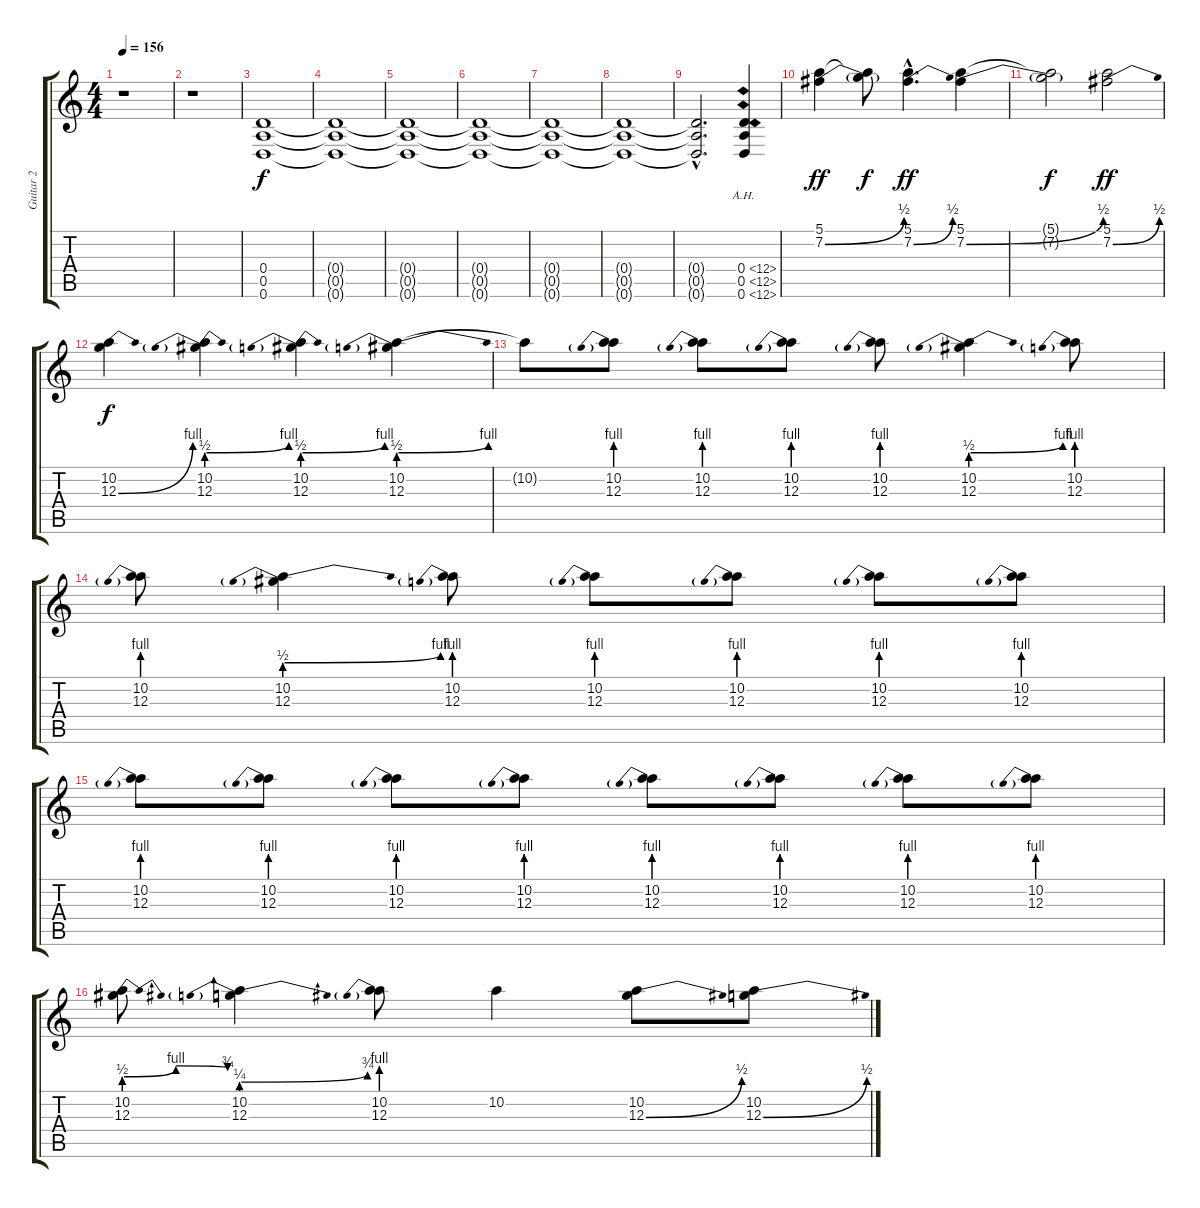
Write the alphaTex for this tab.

\track ("Guitar 2             " "Guitar 2  ") {instrument distortionguitar}
\staff {score tabs}
\tuning (E4 B3 G3 D3 A2 D2) {hide}
\ts (4 4)
\tempo 156
\clef g2
\ks c
r.1{dy f instrument distortionguitar} |
r.1{volume 0} |
(0.4 0.5 0.6).1{volume 6} |
(0.4{t} 0.5{t} 0.6{t}).1 |
(0.4{t} 0.5{t} 0.6{t}).1{volume 12} |
(0.4{t} 0.5{t} 0.6{t}).1 |
(0.4{t} 0.5{t} 0.6{t}).1{volume 16} |
(0.4{t} 0.5{t} 0.6{t}).1 |
(0.4{hac t} 0.5{hac t} 0.6{hac t}).2{d} (0.4{ah 12} 0.5{ah 12} 0.6{ah 12}).4 |
(5.1 7.2{be (bend 0 0 60 2)}).4{dy ff} (5.1{t} 7.2{t}).8{dy f} (5.1{hac} 7.2{be (bend 0 0 60 2) hac}).4{d dy ff} (5.1 7.2{be (bend 0 0 60 2)}).4 |
(5.1{t} 7.2{t}).2{dy f} (5.1 7.2{be (bend 0 0 60 2)}).2{dy ff} |
(10.2 12.3{be (bend 0 0 60 4)}).4{dy f} (10.2 12.3{be (prebendbend 0 2 60 4)}).4 (10.2 12.3{be (prebendbend 0 2 60 4)}).4 (10.2 12.3{be (prebendbend 0 2 60 4)}).4 |
10.2{t}.8 (10.2 12.3{be (prebend 0 4 60 4)}).8 (10.2 12.3{be (prebend 0 4 60 4)}).8 (10.2 12.3{be (prebend 0 4 60 4)}).8 (10.2 12.3{be (prebend 0 4 60 4)}).8 (10.2 12.3{be (prebendbend 0 2 60 4)}).4 (10.2 12.3{be (prebend 0 4 60 4)}).8 |
(10.2 12.3{be (prebend 0 4 60 4)}).8 (10.2 12.3{be (prebendbend 0 2 60 4)}).4 (10.2 12.3{be (prebend 0 4 60 4)}).8 (10.2 12.3{be (prebend 0 4 60 4)}).8 (10.2 12.3{be (prebend 0 4 60 4)}).8 (10.2 12.3{be (prebend 0 4 60 4)}).8 (10.2 12.3{be (prebend 0 4 60 4)}).8 |
(10.2 12.3{be (prebend 0 4 60 4)}).8 (10.2 12.3{be (prebend 0 4 60 4)}).8 (10.2 12.3{be (prebend 0 4 60 4)}).8 (10.2 12.3{be (prebend 0 4 60 4)}).8 (10.2 12.3{be (prebend 0 4 60 4)}).8 (10.2 12.3{be (prebend 0 4 60 4)}).8 (10.2 12.3{be (prebend 0 4 60 4)}).8 (10.2 12.3{be (prebend 0 4 60 4)}).8 |
(10.2 12.3{be (bendrelease 0 2 20 4 20 4 60 3)}).8 (10.2 12.3{be (prebendbend 0 1 60 3)}).4 (10.2 12.3{be (prebend 0 4 60 4)}).8 10.2.4 (10.2 12.3{be (bend 0 0 60 2)}).8 (10.2 12.3{be (bend 0 0 60 2)}).8
